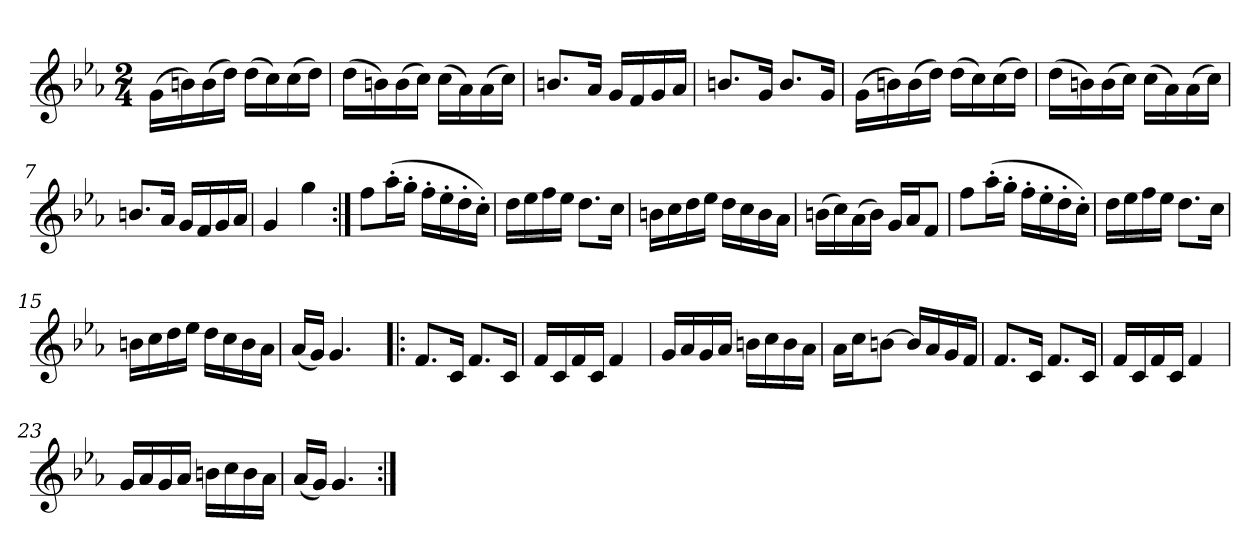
**kern
*part1
*staff1
*clefG2
*k[b-e-a-]
*M2/4
=1
(>16gLL
16bn)
(>16b
16ddJJ)
(>16ddLL
16cc)
(>16cc
16ddJJ)
=2
(>16ddLL
16bn)
(>16b
16ccJJ)
(>16ccLL
16a-)
(>16a-
16ccJJ)
=3
8.bnL
16a-Jk
16gLL
16f
16g
16a-JJ
=4
8.bnL
16gJk
8.bL
16gJk
=5
(>16gLL
16bn)
(>16b
16ddJJ)
(>16ddLL
16cc)
(>16cc
16ddJJ)
=6
(>16ddLL
16bn)
(>16b
16ccJJ)
(>16ccLL
16a-)
(>16a-
16ccJJ)
=7
8.bnL
16a-Jk
16gLL
16f
16g
16a-JJ
=8
4g
4gg
=9:|!
8ffL
(>16aa-'L
16gg'JJ
16ff'LL
16ee-'
16dd'
16cc'JJ)
=10
16ddLL
16ee-
16ff
16ee-JJ
8.ddL
16ccJk
=11
16bnLL
16cc
16dd
16ee-JJ
16ddLL
16cc
16b
16a-JJ
=12
(>16bnLL
16cc)
(>16a-
16bJJ)
16gLL
16a-J
8fJ
=13
8ffL
(>16aa-'L
16gg'JJ
16ff'LL
16ee-'
16dd'
16cc'JJ)
=14
16ddLL
16ee-
16ff
16ee-JJ
8.ddL
16ccJk
=15
16bnLL
16cc
16dd
16ee-JJ
16ddLL
16cc
16b
16a-JJ
=16
(<16a-LL
16gJJ)
4.g
=17!|:
8.fL
16cJk
8.fL
16cJk
=18
16fLL
16c
16f
16cJJ
4f
=19
16gLL
16a-
16g
16a-JJ
16bnLL
16cc
16b
16a-JJ
=20
16a-LL
16ccJ
[8bnJ
16bLL]
16a-
16g
16fJJ
=21
8.fL
16cJk
8.fL
16cJk
=22
16fLL
16c
16f
16cJJ
4f
=23
16gLL
16a-
16g
16a-JJ
16bnLL
16cc
16b
16a-JJ
=24
(<16a-LL
16gJJ)
4.g
=:|!
*-
